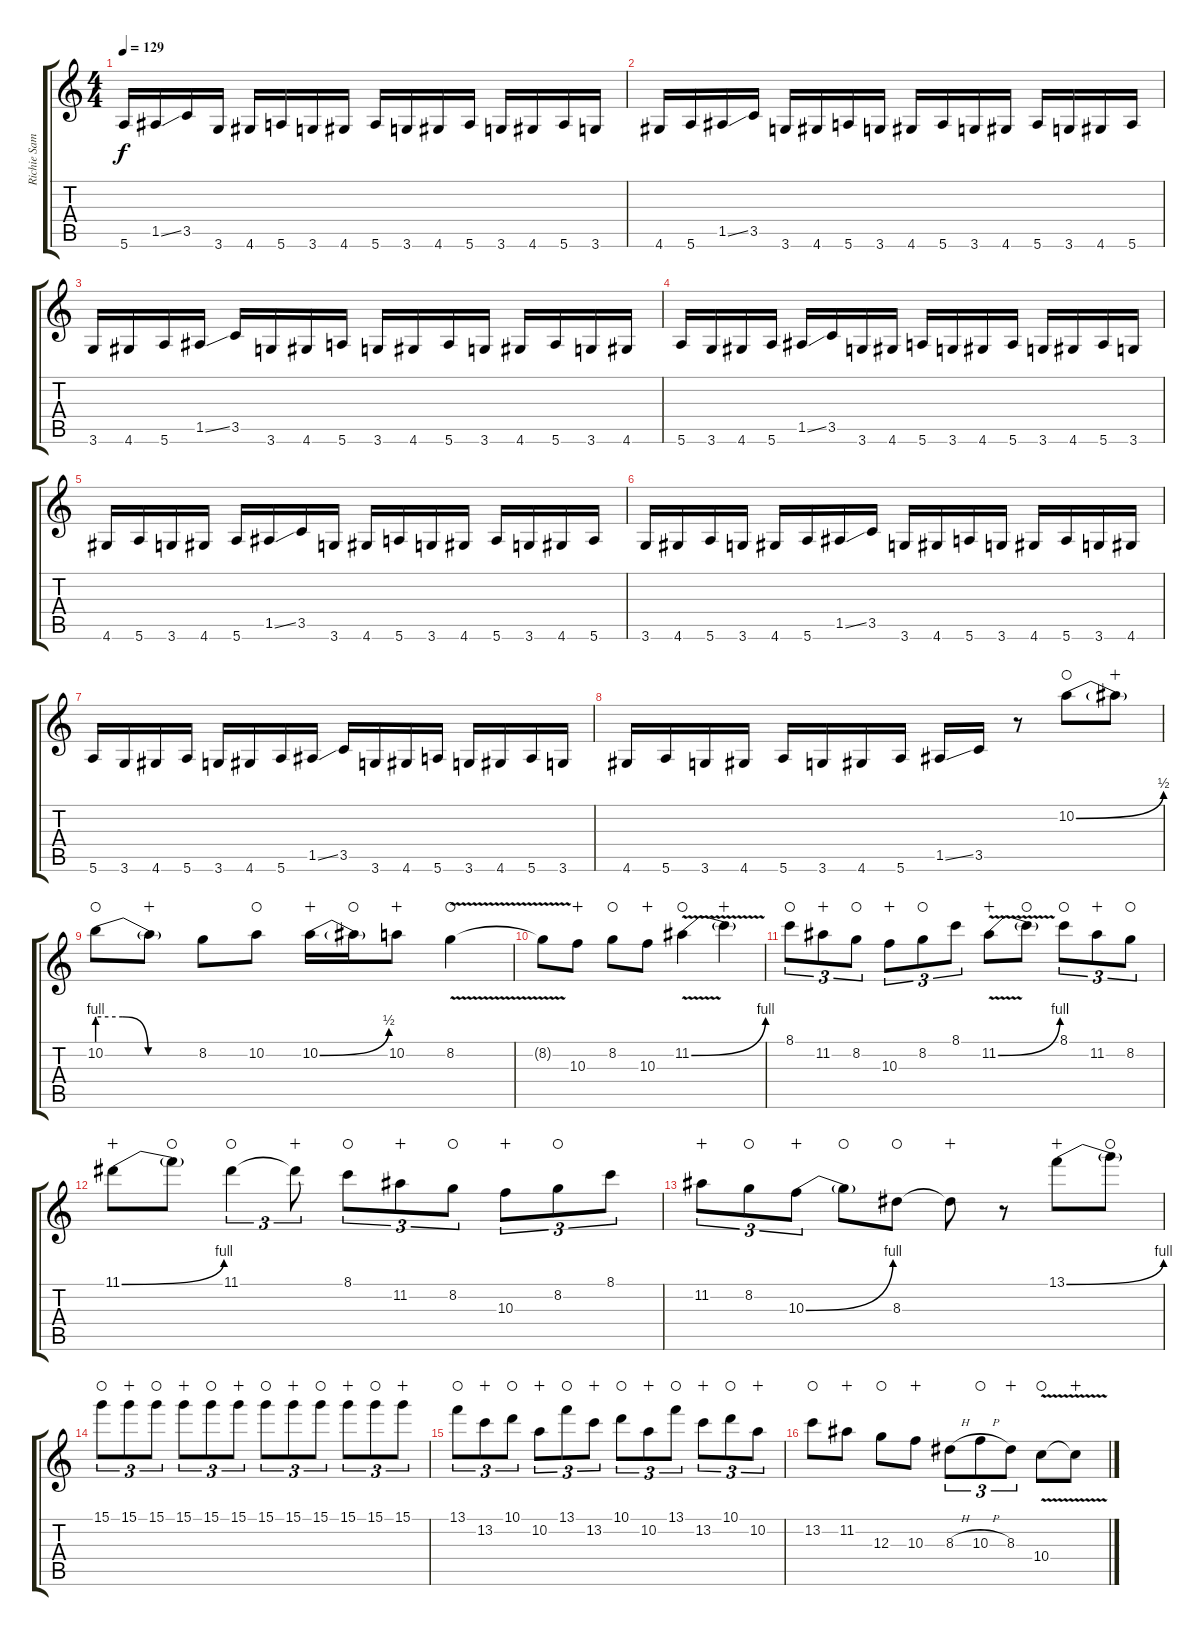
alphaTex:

\track ("Richie Sambora 1" "Richie Sam") {instrument distortionguitar}
\staff {score tabs}
\tuning (E4 B3 G3 D3 A2 E2) {hide}
\ts (4 4)
\tempo 129
\clef g2
\ks c
5.6.16{dy f} 1.5{ss}.16 3.5.16 3.6.16 4.6.16 5.6.16 3.6.16 4.6.16 5.6.16 3.6.16 4.6.16 5.6.16 3.6.16 4.6.16 5.6.16 3.6.16 |
4.6.16 5.6.16 1.5{ss}.16 3.5.16 3.6.16 4.6.16 5.6.16 3.6.16 4.6.16 5.6.16 3.6.16 4.6.16 5.6.16 3.6.16 4.6.16 5.6.16 |
3.6.16 4.6.16 5.6.16 1.5{ss}.16 3.5.16 3.6.16 4.6.16 5.6.16 3.6.16 4.6.16 5.6.16 3.6.16 4.6.16 5.6.16 3.6.16 4.6.16 |
5.6.16 3.6.16 4.6.16 5.6.16 1.5{ss}.16 3.5.16 3.6.16 4.6.16 5.6.16 3.6.16 4.6.16 5.6.16 3.6.16 4.6.16 5.6.16 3.6.16 |
4.6.16 5.6.16 3.6.16 4.6.16 5.6.16 1.5{ss}.16 3.5.16 3.6.16 4.6.16 5.6.16 3.6.16 4.6.16 5.6.16 3.6.16 4.6.16 5.6.16 |
3.6.16 4.6.16 5.6.16 3.6.16 4.6.16 5.6.16 1.5{ss}.16 3.5.16 3.6.16 4.6.16 5.6.16 3.6.16 4.6.16 5.6.16 3.6.16 4.6.16 |
5.6.16 3.6.16 4.6.16 5.6.16 3.6.16 4.6.16 5.6.16 1.5{ss}.16 3.5.16 3.6.16 4.6.16 5.6.16 3.6.16 4.6.16 5.6.16 3.6.16 |
4.6.16 5.6.16 3.6.16 4.6.16 5.6.16 3.6.16 4.6.16 5.6.16 1.5{ss}.16 3.5.16 r.8 10.2{be (bend 0 0 60 2)}.8{waho} 10.2{t}.8{wahc} |
10.2{be (custom 0 4 15 4 30 0 60 0)}.8{waho} 10.2{t}.8{wahc} 8.2.8 10.2.8{waho} 10.2{be (bend 0 0 60 2)}.16{wahc} 10.2{t}.16{waho} 10.2.8{wahc} 8.2{v}.4{waho} |
8.2{t}.8 10.3.8{wahc} 8.2.8{waho} 10.3.8{wahc} 11.2{be (bend 0 0 60 4) v}.4{waho} 11.2{t}.4{wahc} |
8.1.8{tu (3 2) waho} 11.2.8{tu (3 2) wahc} 8.2.8{tu (3 2) waho} 10.3.8{tu (3 2) wahc} 8.2.8{tu (3 2) waho} 8.1.8{tu (3 2)} 11.2{be (bend 0 0 60 4) v}.8{wahc} 11.2{t}.8{waho} 8.1.8{tu (3 2) waho} 11.2.8{tu (3 2) wahc} 8.2.8{tu (3 2) waho} |
11.1{be (bend 0 0 60 4)}.8{wahc} 11.1{t}.8{waho} 11.1.4{tu (3 2) waho} 11.1{t}.8{tu (3 2) wahc} 8.1.8{tu (3 2) waho} 11.2.8{tu (3 2) wahc} 8.2.8{tu (3 2) waho} 10.3.8{tu (3 2) wahc} 8.2.8{tu (3 2) waho} 8.1.8{tu (3 2)} |
11.2.8{tu (3 2) wahc} 8.2.8{tu (3 2) waho} 10.3{be (bend 0 0 60 4)}.8{tu (3 2) wahc} 10.3{t}.8{waho} 8.3.8{waho} 8.3{t}.8{wahc} r.8 13.1{be (bend 0 0 60 4)}.8{wahc} 13.1{t}.8{waho} |
15.1.8{tu (3 2) waho} 15.1.8{tu (3 2) wahc} 15.1.8{tu (3 2) waho} 15.1.8{tu (3 2) wahc} 15.1.8{tu (3 2) waho} 15.1.8{tu (3 2) wahc} 15.1.8{tu (3 2) waho} 15.1.8{tu (3 2) wahc} 15.1.8{tu (3 2) waho} 15.1.8{tu (3 2) wahc} 15.1.8{tu (3 2) waho} 15.1.8{tu (3 2) wahc} |
13.1.8{tu (3 2) waho} 13.2.8{tu (3 2) wahc} 10.1.8{tu (3 2) waho} 10.2.8{tu (3 2) wahc} 13.1.8{tu (3 2) waho} 13.2.8{tu (3 2) wahc} 10.1.8{tu (3 2) waho} 10.2.8{tu (3 2) wahc} 13.1.8{tu (3 2) waho} 13.2.8{tu (3 2) wahc} 10.1.8{tu (3 2) waho} 10.2.8{tu (3 2) wahc} |
13.2.8{waho} 11.2.8{wahc} 12.3.8{waho} 10.3.8{wahc} 8.3{h}.8{tu (3 2)} 10.3{h}.8{tu (3 2) waho} 8.3.8{tu (3 2) wahc} 10.4{v}.8{waho} 10.4{t}.8{wahc}
